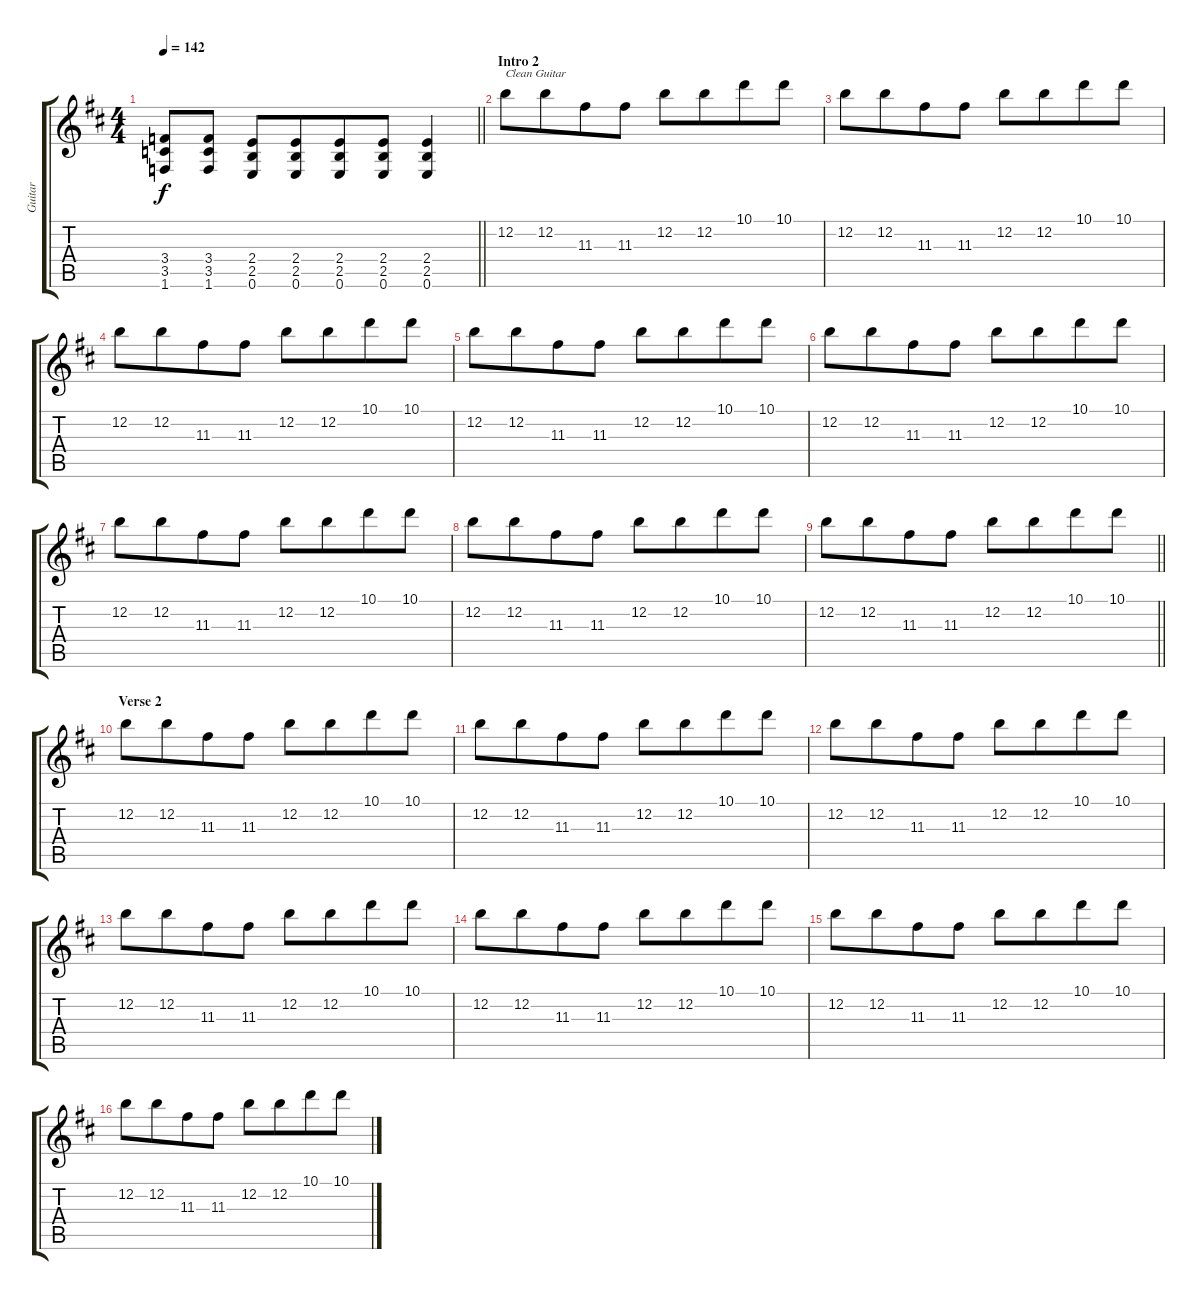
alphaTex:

\track ("Guitar" "Guitar") {instrument electricguitarclean}
\staff {score tabs}
\tuning (E4 B3 G3 D3 A2 E2) {hide}
\ts (4 4)
\tempo 142
\clef g2
\barLineRight lightlight
\ks d
(3.4 3.5 1.6).8{dy f} (3.4 3.5 1.6).8 (2.4 2.5 0.6).8 (2.4 2.5 0.6).8{beam merge} (2.4 2.5 0.6).8{beam merge} (2.4 2.5 0.6).8{beam merge} (2.4 2.5 0.6).4 |
\section ("" "Intro 2")
12.2.8{txt "Clean Guitar" instrument electricguitarclean} 12.2.8{beam merge} 11.3.8{beam merge} 11.3.8 12.2.8 12.2.8{beam merge} 10.1.8{beam merge} 10.1.8 |
12.2.8 12.2.8{beam merge} 11.3.8{beam merge} 11.3.8 12.2.8 12.2.8{beam merge} 10.1.8{beam merge} 10.1.8 |
12.2.8 12.2.8{beam merge} 11.3.8{beam merge} 11.3.8 12.2.8 12.2.8{beam merge} 10.1.8{beam merge} 10.1.8 |
12.2.8 12.2.8{beam merge} 11.3.8{beam merge} 11.3.8 12.2.8 12.2.8{beam merge} 10.1.8{beam merge} 10.1.8 |
12.2.8 12.2.8{beam merge} 11.3.8{beam merge} 11.3.8 12.2.8 12.2.8{beam merge} 10.1.8{beam merge} 10.1.8 |
12.2.8 12.2.8{beam merge} 11.3.8{beam merge} 11.3.8 12.2.8 12.2.8{beam merge} 10.1.8{beam merge} 10.1.8 |
12.2.8 12.2.8{beam merge} 11.3.8{beam merge} 11.3.8 12.2.8 12.2.8{beam merge} 10.1.8{beam merge} 10.1.8 |
\barLineRight lightlight
12.2.8 12.2.8{beam merge} 11.3.8{beam merge} 11.3.8 12.2.8 12.2.8{beam merge} 10.1.8{beam merge} 10.1.8 |
\section ("" "Verse 2")
12.2.8 12.2.8{beam merge} 11.3.8{beam merge} 11.3.8 12.2.8 12.2.8{beam merge} 10.1.8{beam merge} 10.1.8 |
12.2.8 12.2.8{beam merge} 11.3.8{beam merge} 11.3.8 12.2.8 12.2.8{beam merge} 10.1.8{beam merge} 10.1.8 |
12.2.8 12.2.8{beam merge} 11.3.8{beam merge} 11.3.8 12.2.8 12.2.8{beam merge} 10.1.8{beam merge} 10.1.8 |
12.2.8 12.2.8{beam merge} 11.3.8{beam merge} 11.3.8 12.2.8 12.2.8{beam merge} 10.1.8{beam merge} 10.1.8 |
12.2.8 12.2.8{beam merge} 11.3.8{beam merge} 11.3.8 12.2.8 12.2.8{beam merge} 10.1.8{beam merge} 10.1.8 |
12.2.8 12.2.8{beam merge} 11.3.8{beam merge} 11.3.8 12.2.8 12.2.8{beam merge} 10.1.8{beam merge} 10.1.8 |
12.2.8 12.2.8{beam merge} 11.3.8{beam merge} 11.3.8 12.2.8 12.2.8{beam merge} 10.1.8{beam merge} 10.1.8
